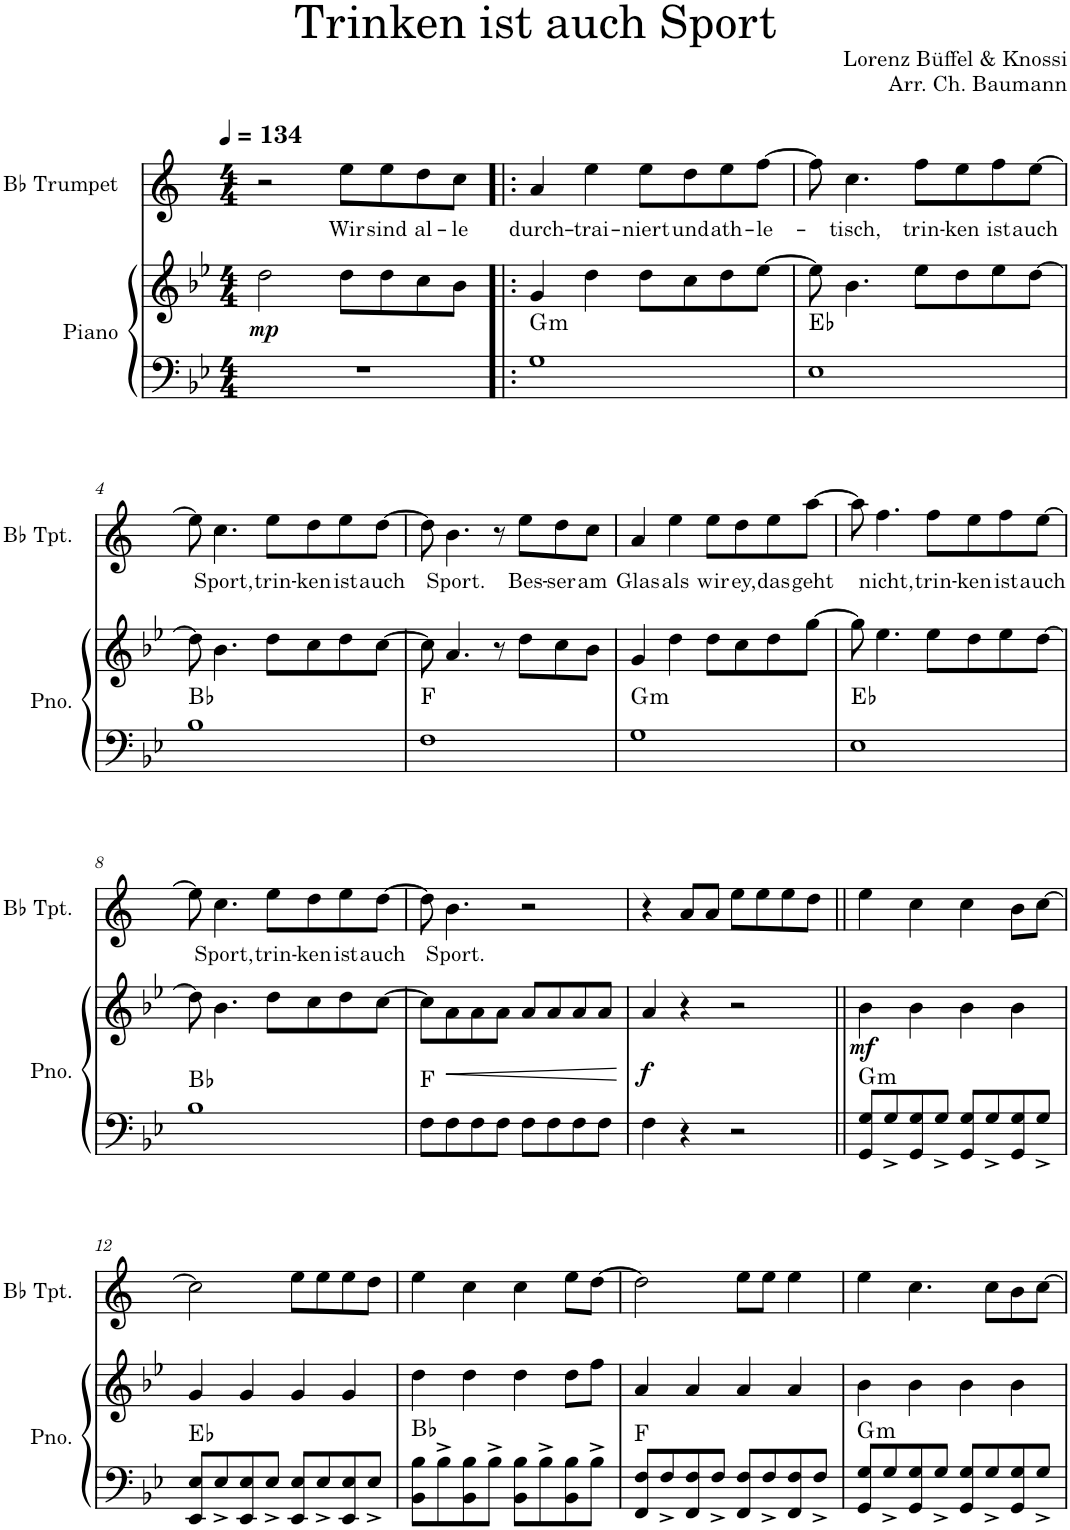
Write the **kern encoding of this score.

**kern	**kern	**dynam	**harte	**kern	**text
*part2	*part2	*part2	*part2	*part1	*part1
*staff3	*staff2	*staff2/3	*	*staff1	*staff1
*I"Piano	*	*	*	*I"Bb Trumpet	*
*I'Pno.	*	*	*	*I'Bb Tpt.	*
*clefF4	*clefG2	*	*	*clefG2	*
*	*	*	*	*Trd1c2	*
*k[b-e-]	*k[b-e-]	*	*	*k[]	*
*M4/4	*M4/4	*	*	*M4/4	*
*MM134	*MM134	*	*	*MM134	*
=1	=1	=1	=1	=1	=1
!	!	!LO:DY:b	!	!	!
1r	2dd\	mp	.	2r	.
!	!	!	!	!	!LO:LY:b
.	8dd\L	.	.	8ee\L	Wir
!	!	!	!	!	!LO:LY:b
.	8dd\	.	.	8ee\	sind
!	!	!	!	!	!LO:LY:b
.	8cc\	.	.	8dd\	al-
!	!	!	!	!	!LO:LY:b
.	8b-\J	.	.	8cc\J	-le
=2!|:	=2!|:	=2!|:	=2!|:	=2!|:	=2!|:
!	!	!	!LO:H:kt=m	!	!LO:LY:b
1G	4g/	.	G:min	4a/	durch-
!	!	!	!	!	!LO:LY:b
.	4dd\	.	.	4ee\	-trai-
!	!	!	!	!	!LO:LY:b
.	8dd\L	.	.	8ee\L	-niert
!	!	!	!	!	!LO:LY:b
.	8cc\	.	.	8dd\	und
!	!	!	!	!	!LO:LY:b
.	8dd\	.	.	8ee\	ath-
!	!	!	!	!	!LO:LY:b
.	[8ee-\J	.	.	[8ff\J	-le-
=3	=3	=3	=3	=3	=3
1E-	8ee-\]	.	Eb:maj	8ff\]	.
!	!	!	!	!	!LO:LY:b
.	4.b-\	.	.	4.cc\	-tisch,
!	!	!	!	!	!LO:LY:b
.	8ee-\L	.	.	8ff\L	trin-
!	!	!	!	!	!LO:LY:b
.	8dd\	.	.	8ee\	-ken
!	!	!	!	!	!LO:LY:b
.	8ee-\	.	.	8ff\	ist
!	!	!	!	!	!LO:LY:b
.	[8dd\J	.	.	[8ee\J	auch
!!LO:LB:g=z
=4	=4	=4	=4	=4	=4
1B-	8dd\]	.	Bb:maj	8ee\]	.
!	!	!	!	!	!LO:LY:b
.	4.b-\	.	.	4.cc\	Sport,
!	!	!	!	!	!LO:LY:b
.	8dd\L	.	.	8ee\L	trin-
!	!	!	!	!	!LO:LY:b
.	8cc\	.	.	8dd\	-ken
!	!	!	!	!	!LO:LY:b
.	8dd\	.	.	8ee\	ist
!	!	!	!	!	!LO:LY:b
.	[8cc\J	.	.	[8dd\J	auch
=5	=5	=5	=5	=5	=5
1F	8cc\]	.	F:maj	8dd\]	.
!	!	!	!	!	!LO:LY:b
.	4.a/	.	.	4.b\	Sport.
.	8r	.	.	8r	.
!	!	!	!	!	!LO:LY:b
.	8dd\L	.	.	8ee\L	Bes-
!	!	!	!	!	!LO:LY:b
.	8cc\	.	.	8dd\	-ser
!	!	!	!	!	!LO:LY:b
.	8b-\J	.	.	8cc\J	am
=6	=6	=6	=6	=6	=6
!	!	!	!LO:H:kt=m	!	!LO:LY:b
1G	4g/	.	G:min	4a/	Glas
!	!	!	!	!	!LO:LY:b
.	4dd\	.	.	4ee\	als
!	!	!	!	!	!LO:LY:b
.	8dd\L	.	.	8ee\L	wir
!	!	!	!	!	!LO:LY:b
.	8cc\	.	.	8dd\	ey,
!	!	!	!	!	!LO:LY:b
.	8dd\	.	.	8ee\	das
!	!	!	!	!	!LO:LY:b
.	[8gg\J	.	.	[8aa\J	geht
=7	=7	=7	=7	=7	=7
1E-	8gg\]	.	Eb:maj	8aa\]	.
!	!	!	!	!	!LO:LY:b
.	4.ee-\	.	.	4.ff\	nicht,
!	!	!	!	!	!LO:LY:b
.	8ee-\L	.	.	8ff\L	trin-
!	!	!	!	!	!LO:LY:b
.	8dd\	.	.	8ee\	-ken
!	!	!	!	!	!LO:LY:b
.	8ee-\	.	.	8ff\	ist
!	!	!	!	!	!LO:LY:b
.	[8dd\J	.	.	[8ee\J	auch
!!LO:LB:g=z
=8	=8	=8	=8	=8	=8
1B-	8dd\]	.	Bb:maj	8ee\]	.
!	!	!	!	!	!LO:LY:b
.	4.b-\	.	.	4.cc\	Sport,
!	!	!	!	!	!LO:LY:b
.	8dd\L	.	.	8ee\L	trin-
!	!	!	!	!	!LO:LY:b
.	8cc\	.	.	8dd\	-ken
!	!	!	!	!	!LO:LY:b
.	8dd\	.	.	8ee\	ist
!	!	!	!	!	!LO:LY:b
.	[8cc\J	.	.	[8dd\J	auch
=9	=9	=9	=9	=9	=9
8F\L	8cc\L]	.	F:maj	8dd\]	.
!	!	!LO:HP:b	!	!	!LO:LY:b
8F\	8a\	<	.	4.b\	Sport.
8F\	8a\	.	.	.	.
8F\J	8a\J	.	.	.	.
8F\L	8a/L	.	.	2r	.
8F\	8a/	.	.	.	.
8F\	8a/	.	.	.	.
8F\J	8a/J	.	.	.	.
.	.	[	.	.	.
=10	=10	=10	=10	=10	=10
!	!	!LO:DY:b	!	!	!
4F\	4a/	f	.	4r	.
4r	4r	.	.	8a/L	.
.	.	.	.	8a/J	.
2r	2r	.	.	8ee\L	.
.	.	.	.	8ee\	.
.	.	.	.	8ee\	.
.	.	.	.	8dd\J	.
=11||	=11||	=11||	=11||	=11||	=11||
!	!	!LO:DY:b	!LO:H:kt=m	!	!
8GG/ 8G/L	4b-\	mf	G:min	4ee\	.
8G^/	.	.	.	.	.
8GG/ 8G/	4b-\	.	.	4cc\	.
8G^/J	.	.	.	.	.
8GG/ 8G/L	4b-\	.	.	4cc\	.
8G^/	.	.	.	.	.
8GG/ 8G/	4b-\	.	.	8b\L	.
8G^/J	.	.	.	[8cc\J	.
!!LO:LB:g=z
=12	=12	=12	=12	=12	=12
8EE-/ 8E-/L	4g/	.	Eb:maj	2cc\]	.
8E-^/	.	.	.	.	.
8EE-/ 8E-/	4g/	.	.	.	.
8E-^/J	.	.	.	.	.
8EE-/ 8E-/L	4g/	.	.	8ee\L	.
8E-^/	.	.	.	8ee\	.
8EE-/ 8E-/	4g/	.	.	8ee\	.
8E-^/J	.	.	.	8dd\J	.
=13	=13	=13	=13	=13	=13
8BB-\ 8B-\L	4dd\	.	Bb:maj	4ee\	.
8B-^\	.	.	.	.	.
8BB-\ 8B-\	4dd\	.	.	4cc\	.
8B-^\J	.	.	.	.	.
8BB-\ 8B-\L	4dd\	.	.	4cc\	.
8B-^\	.	.	.	.	.
8BB-\ 8B-\	8dd\L	.	.	8ee\L	.
8B-^\J	8ff\J	.	.	[8dd\J	.
=14	=14	=14	=14	=14	=14
8FF/ 8F/L	4a/	.	F:maj	2dd\]	.
8F^/	.	.	.	.	.
8FF/ 8F/	4a/	.	.	.	.
8F^/J	.	.	.	.	.
8FF/ 8F/L	4a/	.	.	8ee\L	.
8F^/	.	.	.	8ee\J	.
8FF/ 8F/	4a/	.	.	4ee\	.
8F^/J	.	.	.	.	.
=15	=15	=15	=15	=15	=15
!	!	!	!LO:H:kt=m	!	!
8GG/ 8G/L	4b-\	.	G:min	4ee\	.
8G^/	.	.	.	.	.
8GG/ 8G/	4b-\	.	.	4.cc\	.
8G^/J	.	.	.	.	.
8GG/ 8G/L	4b-\	.	.	.	.
8G^/	.	.	.	8cc\L	.
8GG/ 8G/	4b-\	.	.	8b\	.
8G^/J	.	.	.	[8cc\J	.
=	=	=	=	=	=
*-	*-	*-	*-	*-	*-
